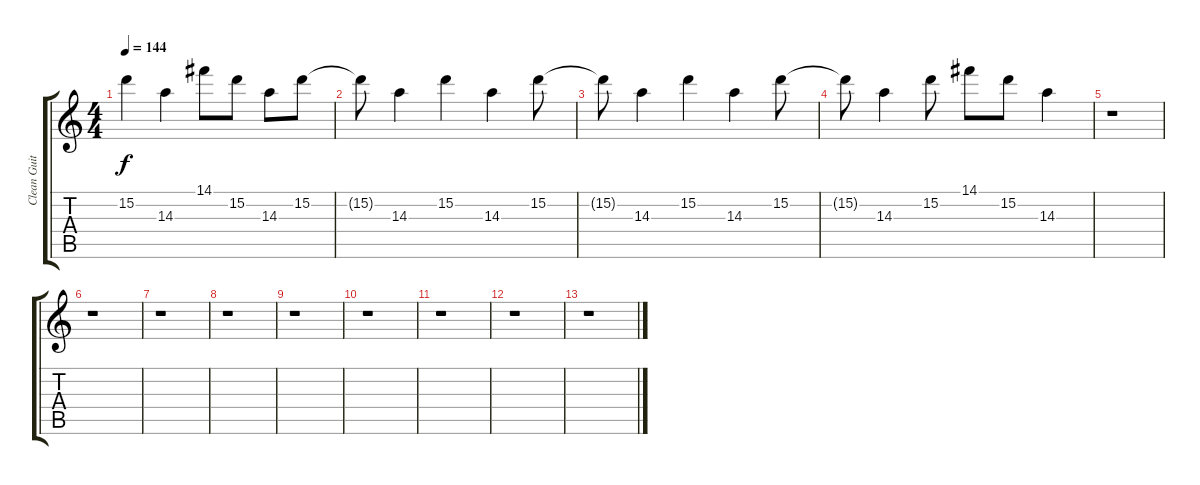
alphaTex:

\track ("Clean Guitar 1" "Clean Guit") {instrument electricguitarclean}
\staff {score tabs}
\tuning (E4 B3 G3 D3 A2 D2) {hide}
\ts (4 4)
\tempo 144
\clef g2
\ks c
15.2{t}.4{dy f} 14.3.4 14.1.8 15.2.8 14.3.8 15.2.8 |
15.2{t}.8 14.3.4 15.2.4 14.3.4 15.2.8 |
15.2{t}.8 14.3.4 15.2.4 14.3.4 15.2.8 |
15.2{t}.8 14.3.4 15.2.8 14.1.8 15.2.8 14.3.4 |
r.1 |
r.1 |
r.1 |
r.1 |
r.1 |
r.1 |
r.1 |
r.1 |
r.1
